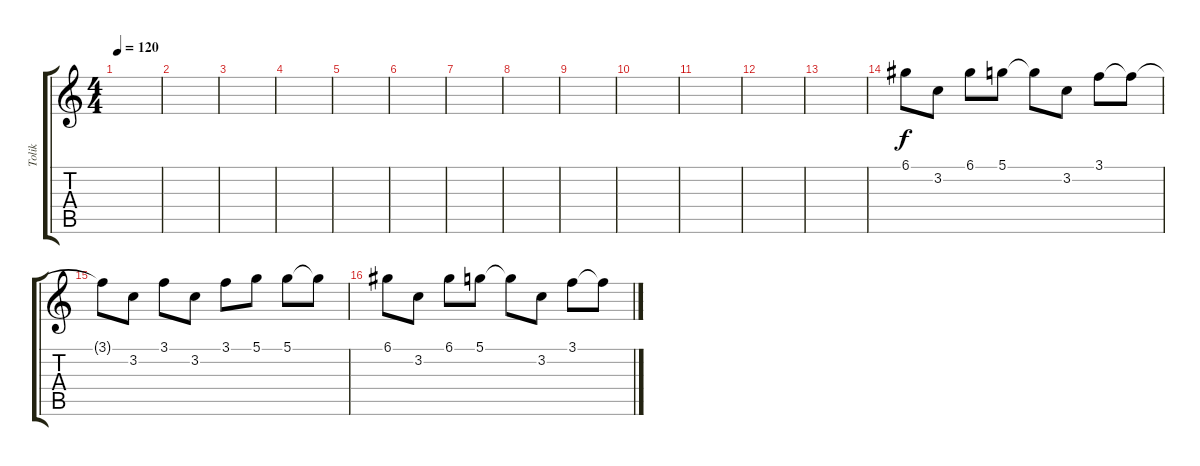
\track ("Tolik" "Tolik") {instrument distortionguitar}
\staff {score tabs}
\tuning (D4 A3 F3 C3 G2 C2) {hide}
\ts (4 4)
\tempo 120
\clef g2
\ks c
|
|
|
|
|
|
|
|
|
|
|
|
|
6.1.8 3.2.8 6.1.8 5.1.8 5.1{t}.8 3.2.8 3.1.8 3.1{t}.8 |
3.1{t}.8 3.2.8 3.1.8 3.2.8 3.1.8 5.1.8 5.1.8 5.1{t}.8 |
6.1.8 3.2.8 6.1.8 5.1.8 5.1{t}.8 3.2.8 3.1.8 3.1{t}.8
